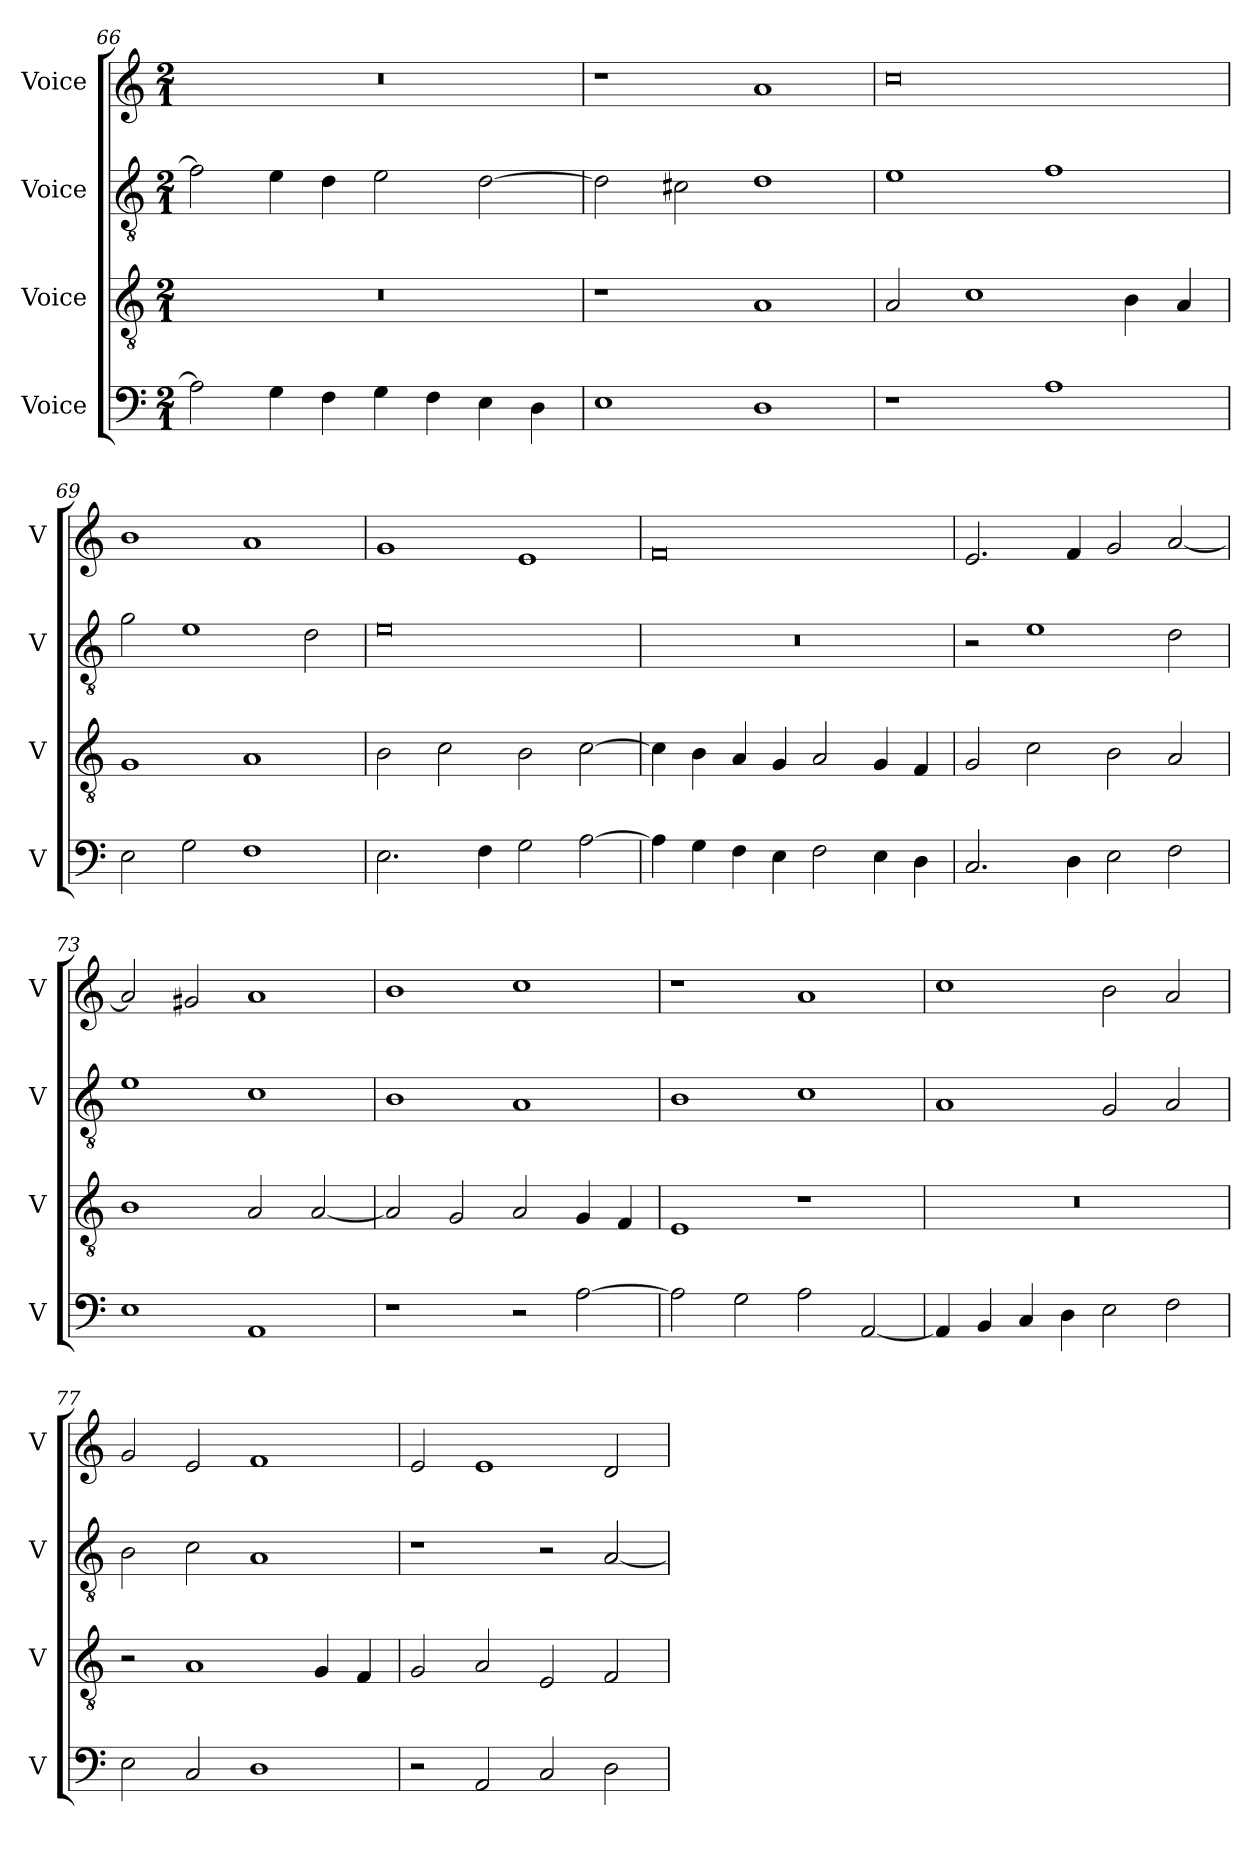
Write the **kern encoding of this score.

**kern	**kern	**kern	**kern
*part4	*part3	*part2	*part1
*staff4	*staff3	*staff2	*staff1
*I"Voice	*I"Voice	*I"Voice	*I"Voice
*I'V	*I'V	*I'V	*I'V
*clefF4	*clefGv2	*clefGv2	*clefG2
*k[]	*k[]	*k[]	*k[]
*M2/1	*M2/1	*M2/1	*M2/1
=66	=66	=66	=66
2A\]	0r	2f\]	0r
4G\	.	4e\	.
4F\	.	4d\	.
4G\	.	2e\	.
4F\	.	.	.
4E\	.	[2d\	.
4D\	.	.	.
=67	=67	=67	=67
1E	1r	2d\]	1r
.	.	2c#X\	.
1D	1A	1d	1a
!!LO:LB:g=z
=68	=68	=68	=68
1r	2A/	1e	0cc
.	1c	.	.
1A	.	1f	.
.	4B\	.	.
.	4A/	.	.
=69	=69	=69	=69
2E\	1G	2g\	1b
2G\	.	1e	.
1F	1A	.	1a
.	.	2d\	.
=70	=70	=70	=70
2.E\	2B\	0e	1g
.	2c\	.	.
4F\	.	.	.
2G\	2B\	.	1e
[2A\	[2c\	.	.
=71	=71	=71	=71
4A\]	4c\]	0r	0f
4G\	4B\	.	.
4F\	4A/	.	.
4E\	4G/	.	.
2F\	2A/	.	.
4E\	4G/	.	.
4D\	4F/	.	.
!!LO:LB:g=z
=72	=72	=72	=72
2.C/	2G/	2r	2.e/
.	2c\	1e	.
4D\	.	.	4f/
2E\	2B\	.	2g/
2F\	2A/	2d\	[2a/
=73	=73	=73	=73
1E	1B	1e	2a/]
.	.	.	2g#X/
1AA	2A/	1c	1a
.	[2A/	.	.
=74	=74	=74	=74
1r	2A/]	1B	1b
.	2G/	.	.
2r	2A/	1A	1cc
[2A\	4G/	.	.
.	4F/	.	.
=75	=75	=75	=75
2A\]	1E	1B	1r
2G\	.	.	.
2A\	1r	1c	1a
[2AA/	.	.	.
!!LO:LB:g=z
=76	=76	=76	=76
4AA/]	0r	1A	1cc
4BB/	.	.	.
4C/	.	.	.
4D\	.	.	.
2E\	.	2G/	2b\
2F\	.	2A/	2a/
=77	=77	=77	=77
2E\	2r	2B\	2g/
2C/	1A	2c\	2e/
1D	.	1A	1f
.	4G/	.	.
.	4F/	.	.
=78	=78	=78	=78
2r	2G/	1r	2e/
2AA/	2A/	.	1e
2C/	2E/	2r	.
2D\	2F/	[2A/	2d/
=	=	=	=
*-	*-	*-	*-
